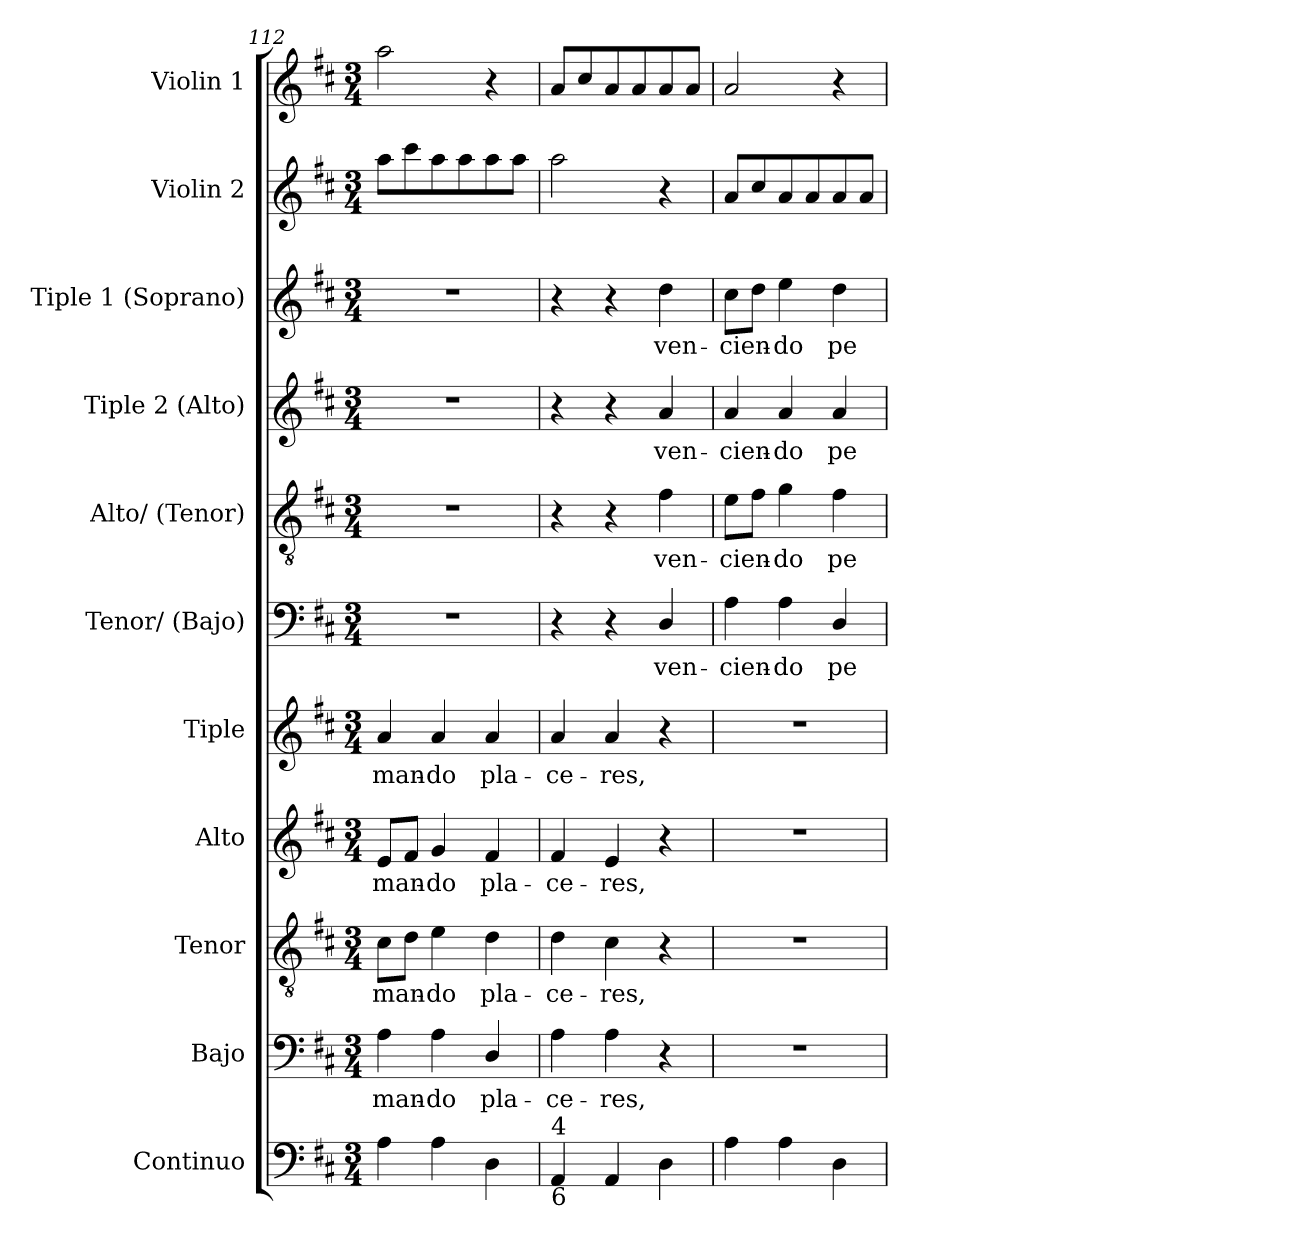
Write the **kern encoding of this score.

**kern	**kern	**text	**kern	**text	**kern	**text	**kern	**text	**kern	**text	**kern	**text	**kern	**text	**kern	**text	**kern	**kern
*part11	*part10	*part10	*part9	*part9	*part8	*part8	*part7	*part7	*part6	*part6	*part5	*part5	*part4	*part4	*part3	*part3	*part2	*part1
*staff11	*staff10	*staff10	*staff9	*staff9	*staff8	*staff8	*staff7	*staff7	*staff6	*staff6	*staff5	*staff5	*staff4	*staff4	*staff3	*staff3	*staff2	*staff1
*I"Continuo	*I"Bajo	*	*I"Tenor	*	*I"Alto	*	*I"Tiple	*	*I"Tenor/ (Bajo)	*	*I"Alto/ (Tenor)	*	*I"Tiple  2 (Alto)	*	*I"Tiple 1 (Soprano)	*	*I"Violin 2	*I"Violin 1
*	*I'B.	*	*I'T.	*	*I'A.	*	*	*	*I'B.	*	*I'T.	*	*I'A.	*	*I'S.	*	*I'Vln. 2	*I'Vln. 1
!!LO:PB:g=z
*clefF4	*clefF4	*	*clefGv2	*	*clefG2	*	*clefG2	*	*clefF4	*	*clefGv2	*	*clefG2	*	*clefG2	*	*clefG2	*clefG2
*	*	*	*ITrd7c12	*	*	*	*	*	*	*	*ITrd7c12	*	*	*	*	*	*	*
*k[f#c#]	*k[f#c#]	*	*k[f#c#]	*	*k[f#c#]	*	*k[f#c#]	*	*k[f#c#]	*	*k[f#c#]	*	*k[f#c#]	*	*k[f#c#]	*	*k[f#c#]	*k[f#c#]
*D:	*D:	*	*D:	*	*D:	*	*D:	*	*D:	*	*D:	*	*D:	*	*D:	*	*D:	*D:
*M3/4	*M3/4	*	*M3/4	*	*M3/4	*	*M3/4	*	*M3/4	*	*M3/4	*	*M3/4	*	*M3/4	*	*M3/4	*M3/4
=112	=112	=112	=112	=112	=112	=112	=112	=112	=112	=112	=112	=112	=112	=112	=112	=112	=112	=112
!	!	!LO:LY:b:color=#000000	!	!	!	!	!	!	!	!	!	!	!	!	!	!	!	!
!	!	!	!	!LO:LY:b:color=#000000	!	!	!	!	!	!	!	!	!	!	!	!	!	!
!	!	!	!	!	!	!LO:LY:b:color=#000000	!	!	!	!	!	!	!	!	!	!	!	!
!	!	!	!	!	!	!	!	!LO:LY:b:color=#000000	!LO:N:vis=1	!	!LO:N:vis=1	!	!LO:N:vis=1	!	!LO:N:vis=1	!	!	!
4Ai\	4Ai\	-man-	8C#i\L	-man-	8ei/L	-man-	4ai/	-man-	2.r	.	2.r	.	2.r	.	2.r	.	8aai\L	2aai\
.	.	.	8Di\J	.	8f#i/J	.	.	.	.	.	.	.	.	.	.	.	8ccc#i\	.
!	!	!LO:LY:b:color=#000000	!	!	!	!	!	!	!	!	!	!	!	!	!	!	!	!
!	!	!	!	!LO:LY:b:color=#000000	!	!	!	!	!	!	!	!	!	!	!	!	!	!
!	!	!	!	!	!	!LO:LY:b:color=#000000	!	!	!	!	!	!	!	!	!	!	!	!
!	!	!	!	!	!	!	!	!LO:LY:b:color=#000000	!	!	!	!	!	!	!	!	!	!
4Ai\	4Ai\	-do	4Ei\	-do	4gi/	-do	4ai/	-do	.	.	.	.	.	.	.	.	8aai\	.
.	.	.	.	.	.	.	.	.	.	.	.	.	.	.	.	.	8aai\	.
!	!	!LO:LY:b:color=#000000	!	!	!	!	!	!	!	!	!	!	!	!	!	!	!	!
!	!	!	!	!LO:LY:b:color=#000000	!	!	!	!	!	!	!	!	!	!	!	!	!	!
!	!	!	!	!	!	!LO:LY:b:color=#000000	!	!	!	!	!	!	!	!	!	!	!	!
!	!	!	!	!	!	!	!	!LO:LY:b:color=#000000	!	!	!	!	!	!	!	!	!	!
4Di\	4Di/	pla-	4Di\	pla-	4f#i/	pla-	4ai/	pla-	.	.	.	.	.	.	.	.	8aai\	4r
.	.	.	.	.	.	.	.	.	.	.	.	.	.	.	.	.	8aai\J	.
=113	=113	=113	=113	=113	=113	=113	=113	=113	=113	=113	=113	=113	=113	=113	=113	=113	=113	=113
!	!	!LO:LY:b:color=#000000	!	!	!	!	!	!	!	!	!	!	!	!	!	!	!	!
!	!	!	!	!LO:LY:b:color=#000000	!	!	!	!	!	!	!	!	!	!	!	!	!	!
!	!	!	!	!	!	!LO:LY:b:color=#000000	!	!	!	!	!	!	!	!	!	!	!	!
!LO:TX:b:t=6	!	!	!	!	!	!	!	!	!	!	!	!	!	!	!	!	!	!
!LO:TX:t=4	!	!	!	!	!	!	!	!	!	!	!	!	!	!	!	!	!	!
!	!	!	!	!	!	!	!	!LO:LY:b:color=#000000	!	!	!	!	!	!	!	!	!	!
4AAi/	4Ai\	-ce-	4Di\	-ce-	4f#i/	-ce-	4ai/	-ce-	4r	.	4r	.	4r	.	4r	.	2aai\	8ai/L
.	.	.	.	.	.	.	.	.	.	.	.	.	.	.	.	.	.	8cc#i/
!	!	!LO:LY:b:color=#000000	!	!	!	!	!	!	!	!	!	!	!	!	!	!	!	!
!	!	!	!	!LO:LY:b:color=#000000	!	!	!	!	!	!	!	!	!	!	!	!	!	!
!	!	!	!	!	!	!LO:LY:b:color=#000000	!	!	!	!	!	!	!	!	!	!	!	!
!	!	!	!	!	!	!	!	!LO:LY:b:color=#000000	!	!	!	!	!	!	!	!	!	!
4AAi/	4Ai\	-res,	4C#i\	-res,	4ei/	-res,	4ai/	-res,	4r	.	4r	.	4r	.	4r	.	.	8ai/
.	.	.	.	.	.	.	.	.	.	.	.	.	.	.	.	.	.	8ai/
!	!	!	!	!	!	!	!	!	!	!LO:LY:b:color=#000000	!	!	!	!	!	!	!	!
!	!	!	!	!	!	!	!	!	!	!	!	!LO:LY:b:color=#000000	!	!	!	!	!	!
!	!	!	!	!	!	!	!	!	!	!	!	!	!	!LO:LY:b:color=#000000	!	!	!	!
!	!	!	!	!	!	!	!	!	!	!	!	!	!	!	!	!LO:LY:b:color=#000000	!	!
4Di\	4r	.	4r	.	4r	.	4r	.	4Di/	ven-	4F#i\	ven-	4ai/	ven-	4ddi\	ven-	4r	8ai/
.	.	.	.	.	.	.	.	.	.	.	.	.	.	.	.	.	.	8ai/J
=114	=114	=114	=114	=114	=114	=114	=114	=114	=114	=114	=114	=114	=114	=114	=114	=114	=114	=114
!	!LO:N:vis=1	!	!LO:N:vis=1	!	!LO:N:vis=1	!	!LO:N:vis=1	!	!	!	!	!	!	!	!	!	!	!
!	!	!	!	!	!	!	!	!	!	!LO:LY:b:color=#000000	!	!	!	!	!	!	!	!
!	!	!	!	!	!	!	!	!	!	!	!	!LO:LY:b:color=#000000	!	!	!	!	!	!
!	!	!	!	!	!	!	!	!	!	!	!	!	!	!LO:LY:b:color=#000000	!	!	!	!
!	!	!	!	!	!	!	!	!	!	!	!	!	!	!	!	!LO:LY:b:color=#000000	!	!
4Ai\	2.r	.	2.r	.	2.r	.	2.r	.	4Ai\	-cien-	8Ei\L	-cien-	4ai/	-cien-	8cc#i\L	-cien-	8ai/L	2ai/
.	.	.	.	.	.	.	.	.	.	.	8F#i\J	.	.	.	8ddi\J	.	8cc#i/	.
!	!	!	!	!	!	!	!	!	!	!LO:LY:b:color=#000000	!	!	!	!	!	!	!	!
!	!	!	!	!	!	!	!	!	!	!	!	!LO:LY:b:color=#000000	!	!	!	!	!	!
!	!	!	!	!	!	!	!	!	!	!	!	!	!	!LO:LY:b:color=#000000	!	!	!	!
!	!	!	!	!	!	!	!	!	!	!	!	!	!	!	!	!LO:LY:b:color=#000000	!	!
4Ai\	.	.	.	.	.	.	.	.	4Ai\	-do	4Gi\	-do	4ai/	-do	4eei\	-do	8ai/	.
.	.	.	.	.	.	.	.	.	.	.	.	.	.	.	.	.	8ai/	.
!	!	!	!	!	!	!	!	!	!	!LO:LY:b:color=#000000	!	!	!	!	!	!	!	!
!	!	!	!	!	!	!	!	!	!	!	!	!LO:LY:b:color=#000000	!	!	!	!	!	!
!	!	!	!	!	!	!	!	!	!	!	!	!	!	!LO:LY:b:color=#000000	!	!	!	!
!	!	!	!	!	!	!	!	!	!	!	!	!	!	!	!	!LO:LY:b:color=#000000	!	!
4Di\	.	.	.	.	.	.	.	.	4Di/	pe-	4F#i\	pe-	4ai/	pe-	4ddi\	pe-	8ai/	4r
.	.	.	.	.	.	.	.	.	.	.	.	.	.	.	.	.	8ai/J	.
=	=	=	=	=	=	=	=	=	=	=	=	=	=	=	=	=	=	=
*-	*-	*-	*-	*-	*-	*-	*-	*-	*-	*-	*-	*-	*-	*-	*-	*-	*-	*-
